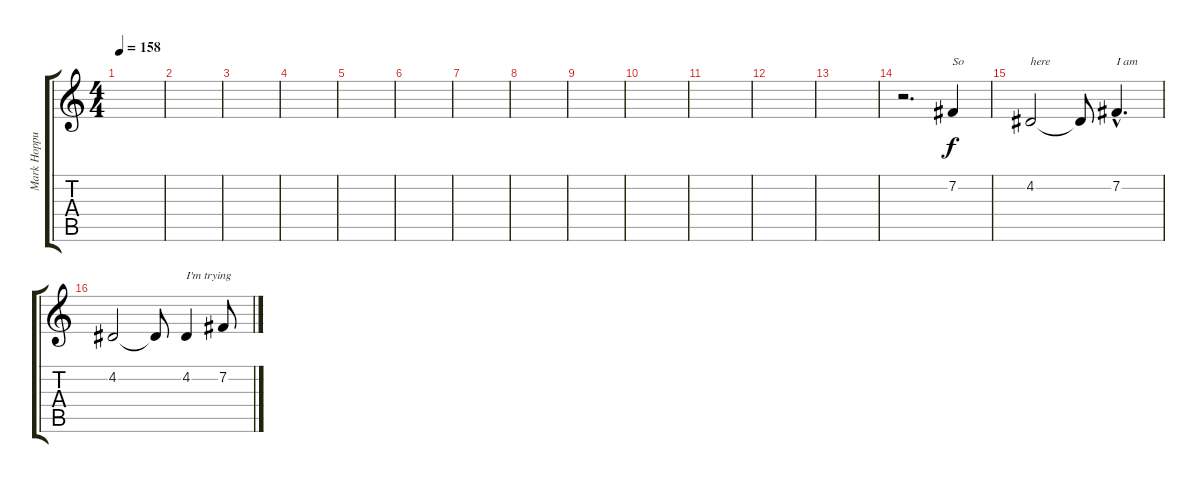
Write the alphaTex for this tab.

\track ("Mark Hoppus - Back Vocal" "Mark Hoppu") {instrument lead1square}
\staff {score tabs}
\tuning (E4 B3 G3 D3 A2 E2) {hide}
\ts (4 4)
\tempo 158
\clef g2
\ks c
|
|
|
|
|
|
|
|
|
|
|
|
|
r.2{d} 7.2.4{txt "So "} |
4.2.2{txt "here "} 4.2{t}.8 7.2{hac}.4{d txt "I am "} |
4.2.2 4.2{t}.8 4.2.4{txt "I'm trying"} 7.2.8
